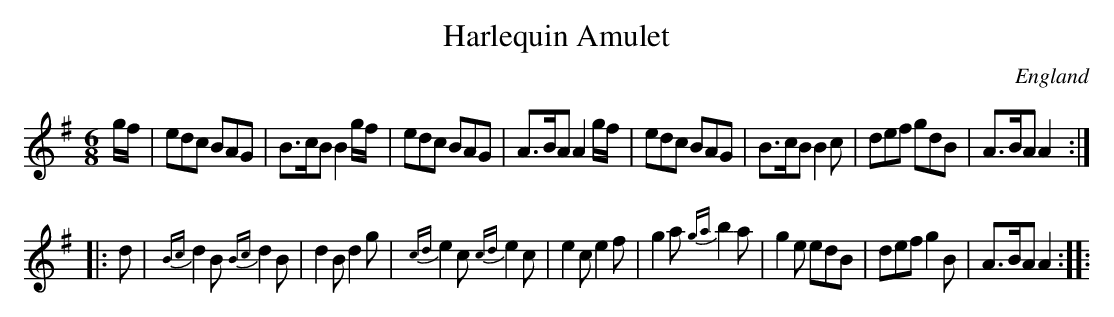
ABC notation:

X:1
T:Harlequin Amulet
L:1/8
M:6/8
O:England
K:G major
g/f/ | \
edc BAG | B>cB B2g/f/ | edc BAG | A>BA A2g/f/ | \
edc BAG | B>cB B2c    | def gdB | A>BA A2 ::
d | \
{Bc}d2B {Bc}d2B | d2B d2g | {cd}e2c {cd}e2c | e2c e2f | \
g2a {ga}b2a | g2e edB | def g2B | A>BA A2 ::
